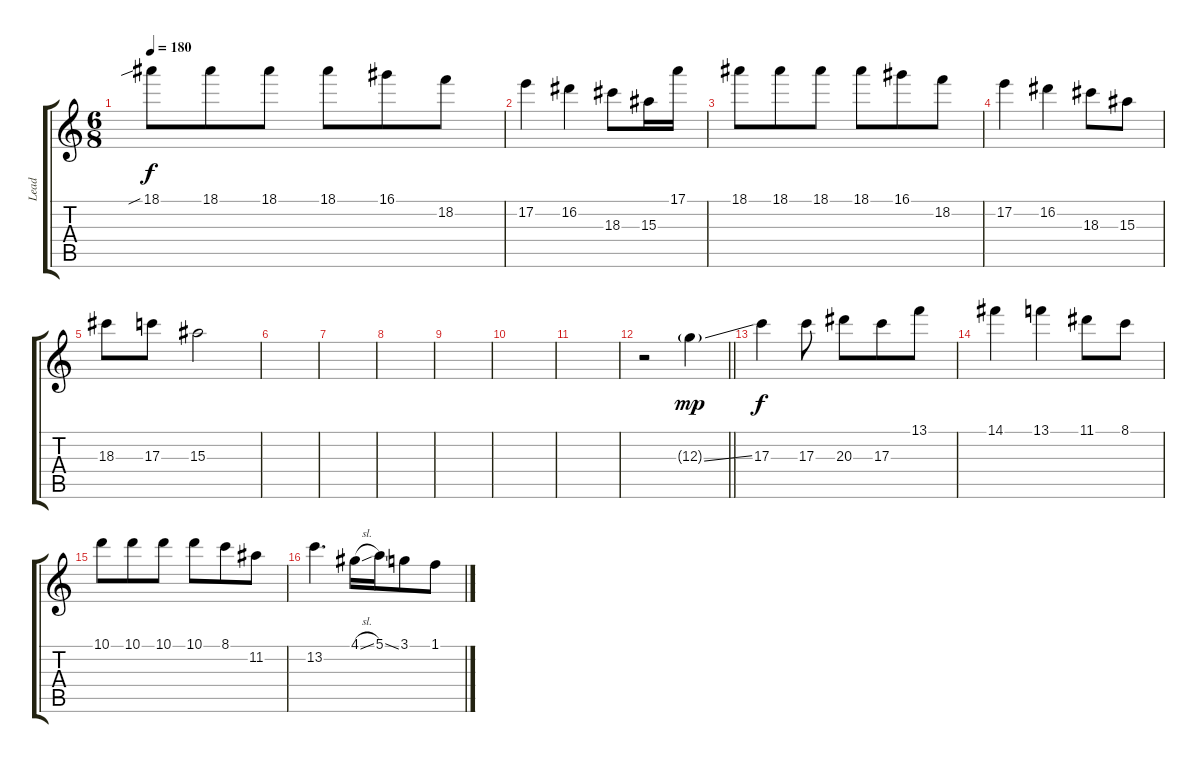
\track ("Lead" "Lead") {instrument distortionguitar}
\staff {score tabs}
\tuning (E4 B3 G3 D3 A2 E2) {hide}
\ts (6 8)
\tempo 180
\clef g2
\ks c
18.1{sib}.8{dy f} 18.1.8 18.1.8 18.1.8 16.1.8 18.2.8 |
17.2.4 16.2.4 18.3.8 15.3.16 17.1.16 |
18.1.8 18.1.8 18.1.8 18.1.8 16.1.8 18.2.8 |
17.2.4 16.2.4 18.3.8 15.3.8 |
18.3.8 17.3.8 15.3.2 |
|
|
|
|
|
|
\barLineRight lightlight
r.2 12.3{ss g}.4{dy mp} |
17.3.4{dy f} 17.3.8 20.3.8 17.3.8 13.1.8 |
14.1.4 13.1.4 11.1.8 8.1.8 |
10.1.8 10.1.8 10.1.8 10.1.8 8.1.8 11.2.8 |
13.2.4{d} 4.1{sl}.16 5.1{ss}.16 3.1.8 1.1.8
